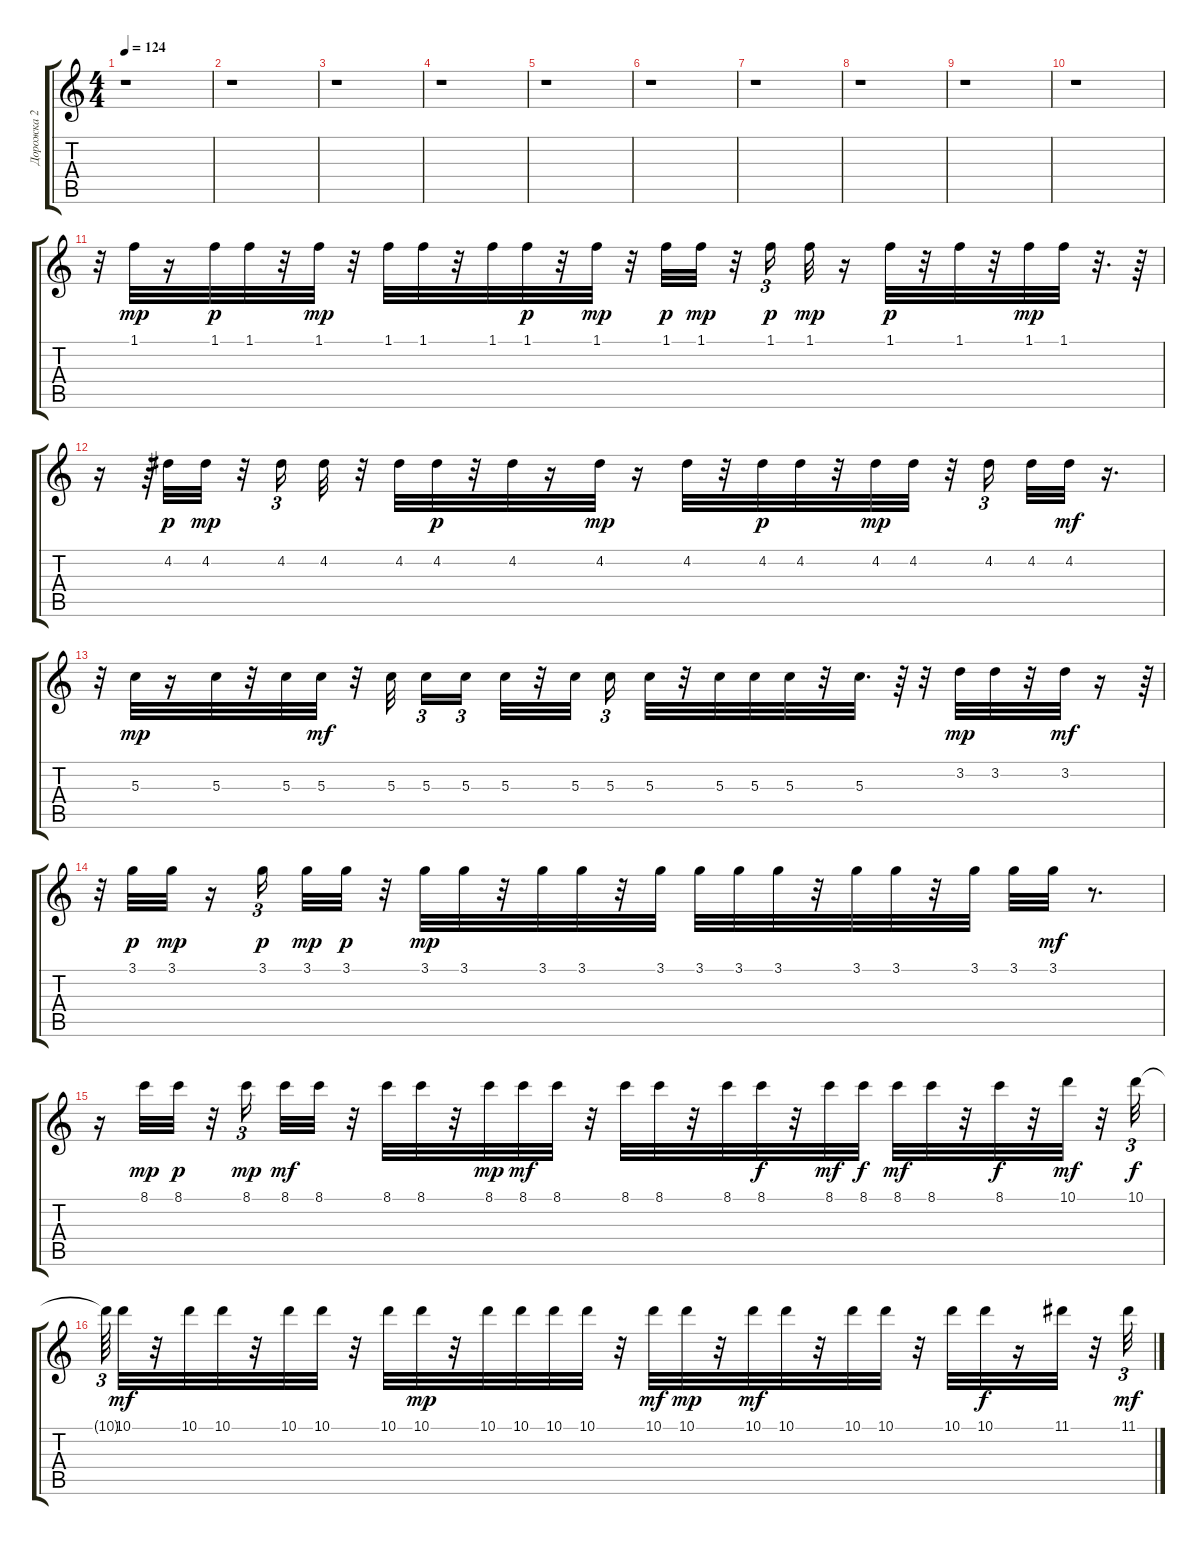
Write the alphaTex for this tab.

\track ("Дорожка 2" "Дорожка 2") {instrument overdrivenguitar}
\staff {score tabs}
\tuning (E4 B3 G3 D3 A2 E2) {hide}
\ts (4 4)
\tempo 124
\clef g2
\ks c
r.1{dy mp} |
r.1 |
r.1 |
r.1 |
r.1 |
r.1 |
r.1 |
r.1 |
r.1 |
r.1 |
r.32 1.1.32 r.16 1.1.32{dy p} 1.1.32 r.32 1.1.32{dy mp} r.32 1.1.32 1.1.32 r.32 1.1.32 1.1.32{dy p} r.32 1.1.32{dy mp} r.32 1.1.32{dy p} 1.1.32{dy mp} r.32 1.1.16{tu (3 2) dy p} 1.1.32{dy mp} r.16 1.1.32{dy p} r.32 1.1.32 r.32 1.1.32{dy mp} 1.1.32 r.32{d} r.64 |
r.16 r.64{tu (3 2)} 4.2.32{dy p} 4.2.32{dy mp} r.32 4.2.16{tu (3 2)} 4.2.32 r.32 4.2.32 4.2.32{dy p} r.32 4.2.32 r.16 4.2.32{dy mp} r.16 4.2.32 r.32 4.2.32{dy p} 4.2.32 r.32 4.2.32{dy mp} 4.2.32 r.32 4.2.16{tu (3 2) beam splitsecondary} 4.2.32 4.2.32{dy mf} r.16{d} |
r.32 5.3.32{dy mp} r.16 5.3.32 r.32 5.3.32 5.3.32{dy mf} r.32 5.3.32{beam splitsecondary} 5.3.16{tu (3 2)} 5.3.16{tu (3 2) beam splitsecondary} 5.3.32 r.32 5.3.32 5.3.16{tu (3 2)} 5.3.32 r.32 5.3.32 5.3.32 5.3.32 r.32 5.3.32{d} r.64 r.32 3.2.32{dy mp} 3.2.32 r.32 3.2.32{dy mf} r.16 r.64{tu (3 2)} |
r.32{tu (3 2)} 3.1.32{dy p} 3.1.32{dy mp} r.16 3.1.16{tu (3 2) dy p beam splitsecondary} 3.1.32{dy mp} 3.1.32{dy p} r.32 3.1.32{dy mp} 3.1.32 r.32 3.1.32 3.1.32 r.32 3.1.32 3.1.32 3.1.32 3.1.32 r.32 3.1.32 3.1.32 r.32 3.1.32 3.1.32 3.1.32{dy mf} r.8{d} |
r.16 8.1.32{dy mp} 8.1.32{dy p} r.32 8.1.16{tu (3 2) dy mp beam splitsecondary} 8.1.32{dy mf} 8.1.32 r.32 8.1.32 8.1.32 r.32 8.1.32{dy mp} 8.1.32{dy mf} 8.1.32 r.32 8.1.32 8.1.32 r.32 8.1.32 8.1.32{dy f} r.32 8.1.32{dy mf} 8.1.32{dy f} 8.1.32{dy mf} 8.1.32 r.32 8.1.32{dy f} r.32 10.1.32{dy mf} r.32 10.1.32{tu (3 2) dy f} |
10.1{t}.64{tu (3 2)} 10.1.32{dy mf} r.32 10.1.32 10.1.32 r.32 10.1.32 10.1.32 r.32 10.1.32 10.1.32{dy mp} r.32 10.1.32 10.1.32 10.1.32 10.1.32 r.32 10.1.32{dy mf} 10.1.32{dy mp} r.32 10.1.32{dy mf} 10.1.32 r.32 10.1.32 10.1.32 r.32 10.1.32 10.1.32{dy f} r.16 11.1.32 r.32 11.1.32{tu (3 2) dy mf}
